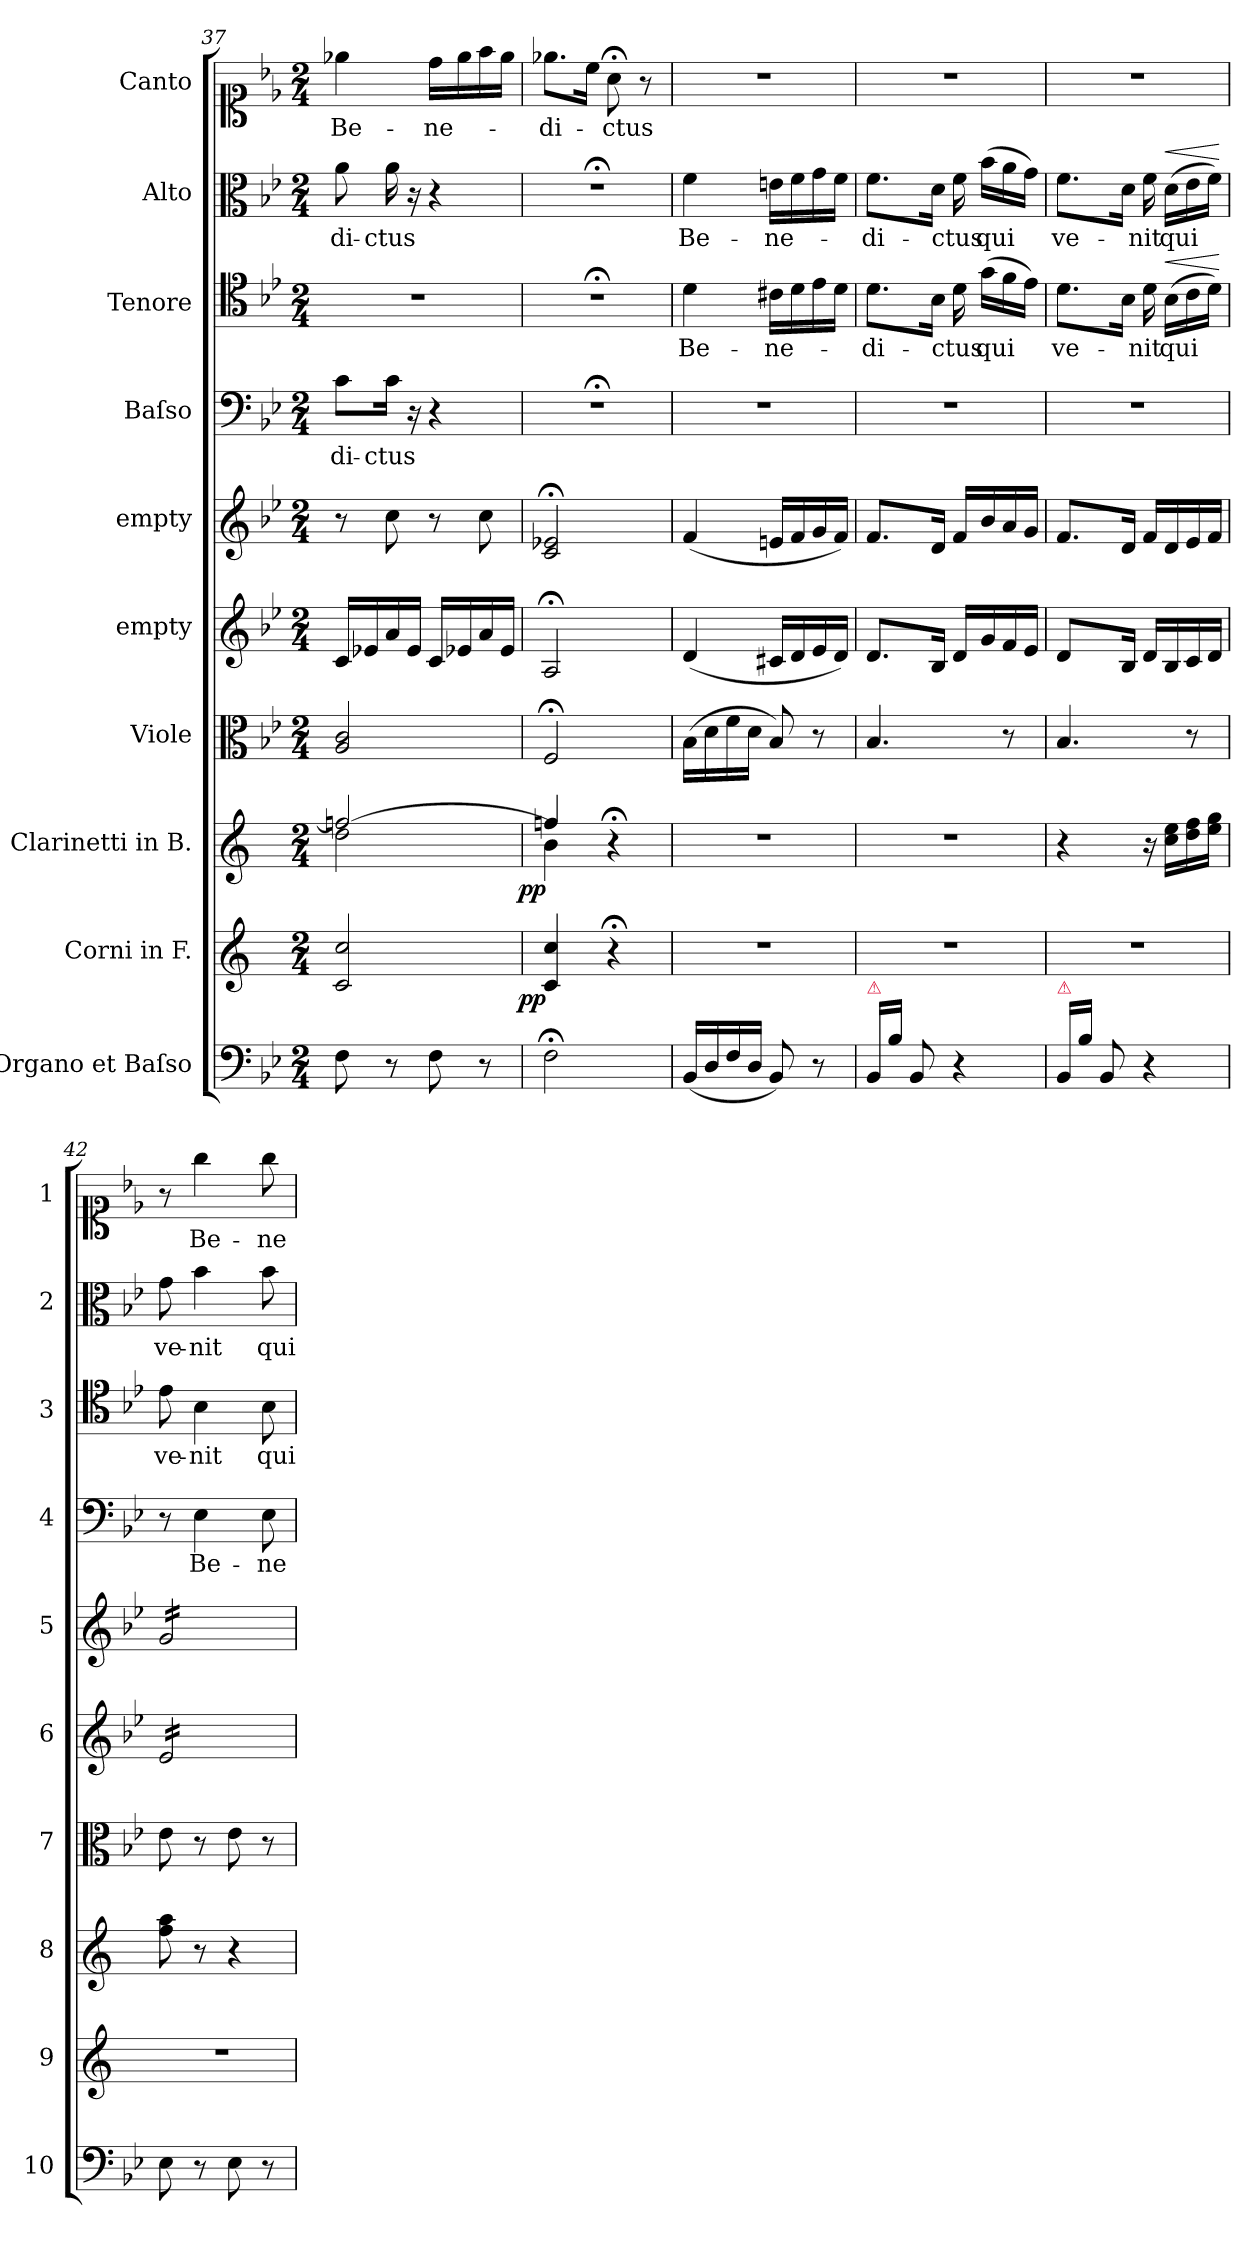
**kern	**kern	**dynam	**kern	**dynam	**kern	**kern	**kern	**kern	**text	**kern	**text	**dynam	**kern	**text	**dynam	**kern	**text
*part10	*part9	*part9	*part8	*part8	*part7	*part6	*part5	*part4	*part4	*part3	*part3	*part3	*part2	*part2	*part2	*part1	*part1
*staff10	*staff9	*staff9	*staff8	*staff8	*staff7	*staff6	*staff5	*staff4	*staff4	*staff3	*staff3	*staff3	*staff2	*staff2	*staff2	*staff1	*staff1
*I"Organo et Baſso	*I"Corni in F.	*	*I"Clarinetti in B.	*	*I"Viole	*I"empty	*I"empty	*I"Baſso	*	*I"Tenore	*	*	*I"Alto	*	*	*I"Canto	*
*I'10	*I'9	*	*I'8	*	*I'7	*I'6	*I'5	*I'4	*	*I'3	*	*	*I'2	*	*	*I'1	*
*clefF4	*clefG2	*	*clefG2	*	*clefC3	*clefG2	*clefG2	*clefF4	*	*clefC4	*	*	*clefC3	*	*	*clefC1	*
*	*ITrd4c7	*	*ITrd1c2	*	*	*	*	*	*	*	*	*	*	*	*	*	*
*k[b-e-]	*k[b-]	*	*k[b-e-]	*	*k[b-e-]	*k[b-e-]	*k[b-e-]	*k[b-e-]	*	*k[b-e-]	*	*	*k[b-e-]	*	*	*k[b-e-]	*
*B-:	*	*	*B-:	*	*B-:	*B-:	*B-:	*B-:	*	*B-:	*	*	*B-:	*	*	*B-:	*
*M2/4	*M2/4	*	*M2/4	*	*M2/4	*M2/4	*M2/4	*M2/4	*	*M2/4	*	*	*M2/4	*	*	*M2/4	*
=37	=37	=37	=37	=37	=37	=37	=37	=37	=37	=37	=37	=37	=37	=37	=37	=37	=37
*	*	*	*^	*	*	*	*	*	*	*	*	*	*	*	*	*	*
8F\	2F/ 2f/	.	2ee-X/_	2cc\	.	2A/ 2c/	16c/LL	8r	8c\L	-di-	2r	.	.	8a\	-di-	.	4ee-X\	Be-
.	.	.	.	.	.	.	16e-X/	.	.	.	.	.	.	.	.	.	.	.
8r	.	.	.	.	.	.	16a/	8cc\	16c\Jk	-ctus	.	.	.	16a\	-ctus	.	.	.
.	.	.	.	.	.	.	16e-/JJ	.	16r	.	.	.	.	16r	.	.	.	.
8F\	.	.	.	.	.	.	16c/LL	8r	4r	.	.	.	.	4r	.	.	16dd\LL	-ne-
.	.	.	.	.	.	.	16e-X/	.	.	.	.	.	.	.	.	.	16ee-\	.
8r	.	.	.	.	.	.	16a/	8cc\	.	.	.	.	.	.	.	.	16ff\	.
.	.	.	.	.	.	.	16e-/JJ	.	.	.	.	.	.	.	.	.	16ee-\JJ	.
=38	=38	=38	=38	=38	=38	=38	=38	=38	=38	=38	=38	=38	=38	=38	=38	=38	=38	=38
!	!	!LO:DY:rj	!	!	!LO:DY:rj	!	!	!	!	!	!	!	!	!	!	!	!	!
2F;<\	4F/ 4f/	pp	4ee-X/]	4a\	pp	2F;</	2A;</	2c;</ 2e-X;</	2r;<	.	2r;<	.	.	2r;<	.	.	8.ee-X\L	-di-
.	.	.	.	.	.	.	.	.	.	.	.	.	.	.	.	.	16cc\Jk	.
.	4r;<	.	4r;<	4ryy	.	.	.	.	.	.	.	.	.	.	.	.	8a;<\	-ctus
.	.	.	.	.	.	.	.	.	.	.	.	.	.	.	.	.	8r	.
*	*	*	*v	*v	*	*	*	*	*	*	*	*	*	*	*	*	*	*
=39	=39	=39	=39	=39	=39	=39	=39	=39	=39	=39	=39	=39	=39	=39	=39	=39	=39
(16BB-/LL	2r	.	2r	.	(16B-\LL	(4d/	(4f/	2r	.	4d\	Be-	.	4f\	Be-	.	2r	.
16D/	.	.	.	.	16d\	.	.	.	.	.	.	.	.	.	.	.	.
16F/	.	.	.	.	16f\	.	.	.	.	.	.	.	.	.	.	.	.
16D/JJ	.	.	.	.	16d\JJ	.	.	.	.	.	.	.	.	.	.	.	.
8BB-/)	.	.	.	.	8B-/)	16c#X/LL	16en/LL	.	.	16c#X\LL	-ne-	.	16en\LL	-ne-	.	.	.
.	.	.	.	.	.	16d/	16f/	.	.	16d\	.	.	16f\	.	.	.	.
8r	.	.	.	.	8r	16e-/	16g/	.	.	16e-\	.	.	16g\	.	.	.	.
.	.	.	.	.	.	16d/JJ)	16f/JJ)	.	.	16d\JJ	.	.	16f\JJ	.	.	.	.
=40	=40	=40	=40	=40	=40	=40	=40	=40	=40	=40	=40	=40	=40	=40	=40	=40	=40
!LO:TX:a:color=crimson:t=⚠	!	!	!	!	!	!	!	!	!	!	!	!	!	!	!	!	!
16BB-/LL	2r	.	2r	.	4.B-/	8.d/L	8.f/L	2r	.	8.d\L	-di-	.	8.f\L	-di-	.	2r	.
16B-\JJ	.	.	.	.	.	.	.	.	.	.	.	.	.	.	.	.	.
8BB-/	.	.	.	.	.	.	.	.	.	.	.	.	.	.	.	.	.
.	.	.	.	.	.	16B-/Jk	16d/Jk	.	.	16B-\Jk	.	.	16d\Jk	.	.	.	.
4r	.	.	.	.	.	16d/LL	16f/LL	.	.	16d\	-ctus	.	16f\	-ctus	.	.	.
.	.	.	.	.	.	16g/	16b-/	.	.	(16g\LL	qui	.	(16b-\LL	qui	.	.	.
.	.	.	.	.	8r	16f/	16a/	.	.	16f\	.	.	16a\	.	.	.	.
.	.	.	.	.	.	16e-/JJ	16g/JJ	.	.	16e-\JJ)	.	.	16g\JJ)	.	.	.	.
=41	=41	=41	=41	=41	=41	=41	=41	=41	=41	=41	=41	=41	=41	=41	=41	=41	=41
!LO:TX:a:color=crimson:t=⚠	!	!	!	!	!	!	!	!	!	!	!	!	!	!	!	!	!
!	!	!	!	!	!	!LO:N:vis=8	!	!	!	!	!	!	!	!	!	!	!
16BB-/LL	2r	.	4r	.	4.B-/	8.d/L	8.f/L	2r	.	8.d\L	ve-	.	8.f\L	ve-	.	2r	.
16B-\JJ	.	.	.	.	.	.	.	.	.	.	.	.	.	.	.	.	.
8BB-/	.	.	.	.	.	.	.	.	.	.	.	.	.	.	.	.	.
.	.	.	.	.	.	16B-/Jk	16d/Jk	.	.	16B-\Jk	.	.	16d\Jk	.	.	.	.
4r	.	.	16r	.	.	16d/LL	16f/LL	.	.	16d\	-nit	.	16f\	-nit	.	.	.
!	!	!	!	!	!	!	!	!	!	!	!	!LO:HP:a	!	!	!LO:HP:a	!	!
.	.	.	16b-\ 16dd\LL	.	.	16B-/	16d/	.	.	(16B-\LL	qui	<	(16d\LL	qui	<	.	.
.	.	.	16cc\ 16ee-\	.	8r	16c/	16e-/	.	.	16c\	.	.	16e-\	.	.	.	.
.	.	.	16dd\ 16ff\JJ	.	.	16d/JJ	16f/JJ	.	.	16d\JJ)	.	.	16f\JJ)	.	.	.	.
.	.	.	.	.	.	.	.	.	.	.	.	[	.	.	[	.	.
=42	=42	=42	=42	=42	=42	=42	=42	=42	=42	=42	=42	=42	=42	=42	=42	=42	=42
*	*	*	*	*	*	*tremolo	*	*	*	*	*	*	*	*	*	*	*
*	*	*	*	*	*	*	*tremolo	*	*	*	*	*	*	*	*	*	*
8E-\	2r	.	8ee-\ 8gg\	.	8e-\	16e-/LL	16g/LL	8r	.	8e-\	ve-	.	8g\	ve-	.	8r	.
.	.	.	.	.	.	16e-/	16g/	.	.	.	.	.	.	.	.	.	.
8r	.	.	8r	.	8r	16e-/	16g/	4E-\	Be-	4B-\	-nit	.	4b-\	-nit	.	4gg\	-Be-
.	.	.	.	.	.	16e-/	16g/	.	.	.	.	.	.	.	.	.	.
8E-\	.	.	4r	.	8e-\	16e-/	16g/	.	.	.	.	.	.	.	.	.	.
.	.	.	.	.	.	16e-/	16g/	.	.	.	.	.	.	.	.	.	.
8r	.	.	.	.	8r	16e-/	16g/	8E-\	-ne-	8B-\	qui	.	8b-\	qui	.	8gg\	-ne
.	.	.	.	.	.	16e-/JJ	16g/JJ	.	.	.	.	.	.	.	.	.	.
*	*	*	*	*	*	*	*Xtremolo	*	*	*	*	*	*	*	*	*	*
*	*	*	*	*	*	*Xtremolo	*	*	*	*	*	*	*	*	*	*	*
=	=	=	=	=	=	=	=	=	=	=	=	=	=	=	=	=	=
*-	*-	*-	*-	*-	*-	*-	*-	*-	*-	*-	*-	*-	*-	*-	*-	*-	*-
